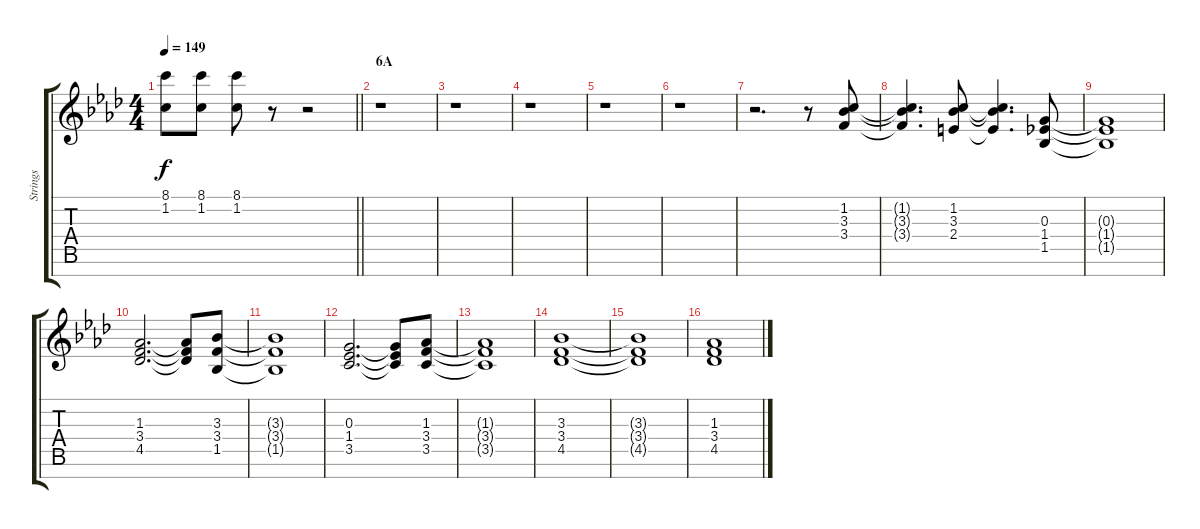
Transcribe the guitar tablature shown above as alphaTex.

\track ("Strings" "Strings") {instrument stringensemble1}
\staff {score tabs}
\tuning (E5 B4 G4 D4 A3 E3 B2) {hide}
\ts (4 4)
\tempo 149
\clef g2
\barLineRight lightlight
\ks ab
(8.1{t} 1.2{t}).8{dy f} (8.1 1.2).8 (8.1 1.2).8 r.8 r.2 |
\section ("" "6A")
r.1 |
r.1 |
r.1 |
r.1 |
r.1 |
r.2{d} r.8 (1.2 3.3 3.4).8 |
(1.2{t} 3.3{t} 3.4{t}).4{d} (1.2 3.3 2.4).8 (1.2{t} 3.3{t} 2.4{t}).4{d} (0.3 1.4 1.5).8 |
(0.3{t} 1.4{t} 1.5{t}).1 |
(1.3 3.4 4.5).2{d} (1.3{t} 3.4{t} 4.5{t}).8 (3.3 3.4 1.5).8 |
(3.3{t} 3.4{t} 1.5{t}).1 |
(0.3 1.4 3.5).2{d} (0.3{t} 1.4{t} 3.5{t}).8 (1.3 3.4 3.5).8 |
(1.3{t} 3.4{t} 3.5{t}).1 |
(3.3 3.4 4.5).1 |
(3.3{t} 3.4{t} 4.5{t}).1 |
(1.3 3.4 4.5).1
